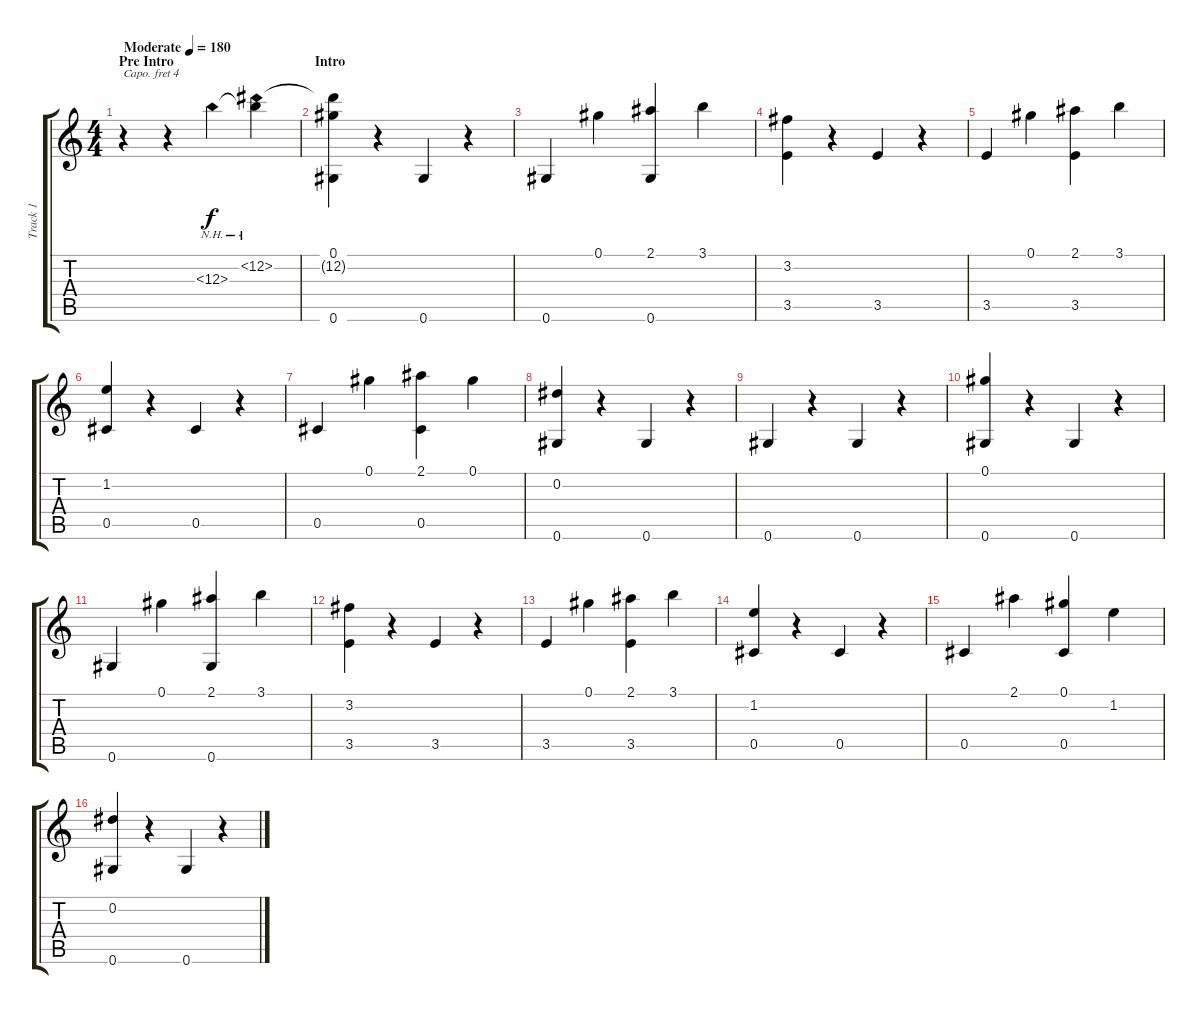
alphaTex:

\track ("Track 1" "Track 1") {instrument acousticguitarnylon}
\staff {score tabs}
\capo 4
\tuning (E4 B3 G3 D3 A2 E2) {hide}
\ts (4 4)
\section ("" "Pre Intro")
\tempo (180 "Moderate")
\clef g2
\ks c
r.4{dy f instrument acousticguitarnylon} r.4 12.3{nh}.4 (12.2{nh} 12.3{t}).4 |
\section ("" "Intro")
(0.1 12.2{t} 0.6).4 r.4 0.6.4 r.4 |
0.6.4 0.1.4 (2.1 0.6).4 3.1.4 |
(3.2 3.5).4 r.4 3.5.4 r.4 |
3.5.4 0.1.4 (2.1 3.5).4 3.1.4 |
(1.2 0.5).4 r.4 0.5.4 r.4 |
0.5.4 0.1.4 (2.1 0.5).4 0.1.4 |
(0.2 0.6).4 r.4 0.6.4 r.4 |
0.6.4 r.4 0.6.4 r.4 |
(0.1 0.6).4 r.4 0.6.4 r.4 |
0.6.4 0.1.4 (2.1 0.6).4 3.1.4 |
(3.2 3.5).4 r.4 3.5.4 r.4 |
3.5.4 0.1.4 (2.1 3.5).4 3.1.4 |
(1.2 0.5).4 r.4 0.5.4 r.4 |
0.5.4 2.1.4 (0.1 0.5).4 1.2.4 |
(0.2 0.6).4 r.4 0.6.4 r.4
